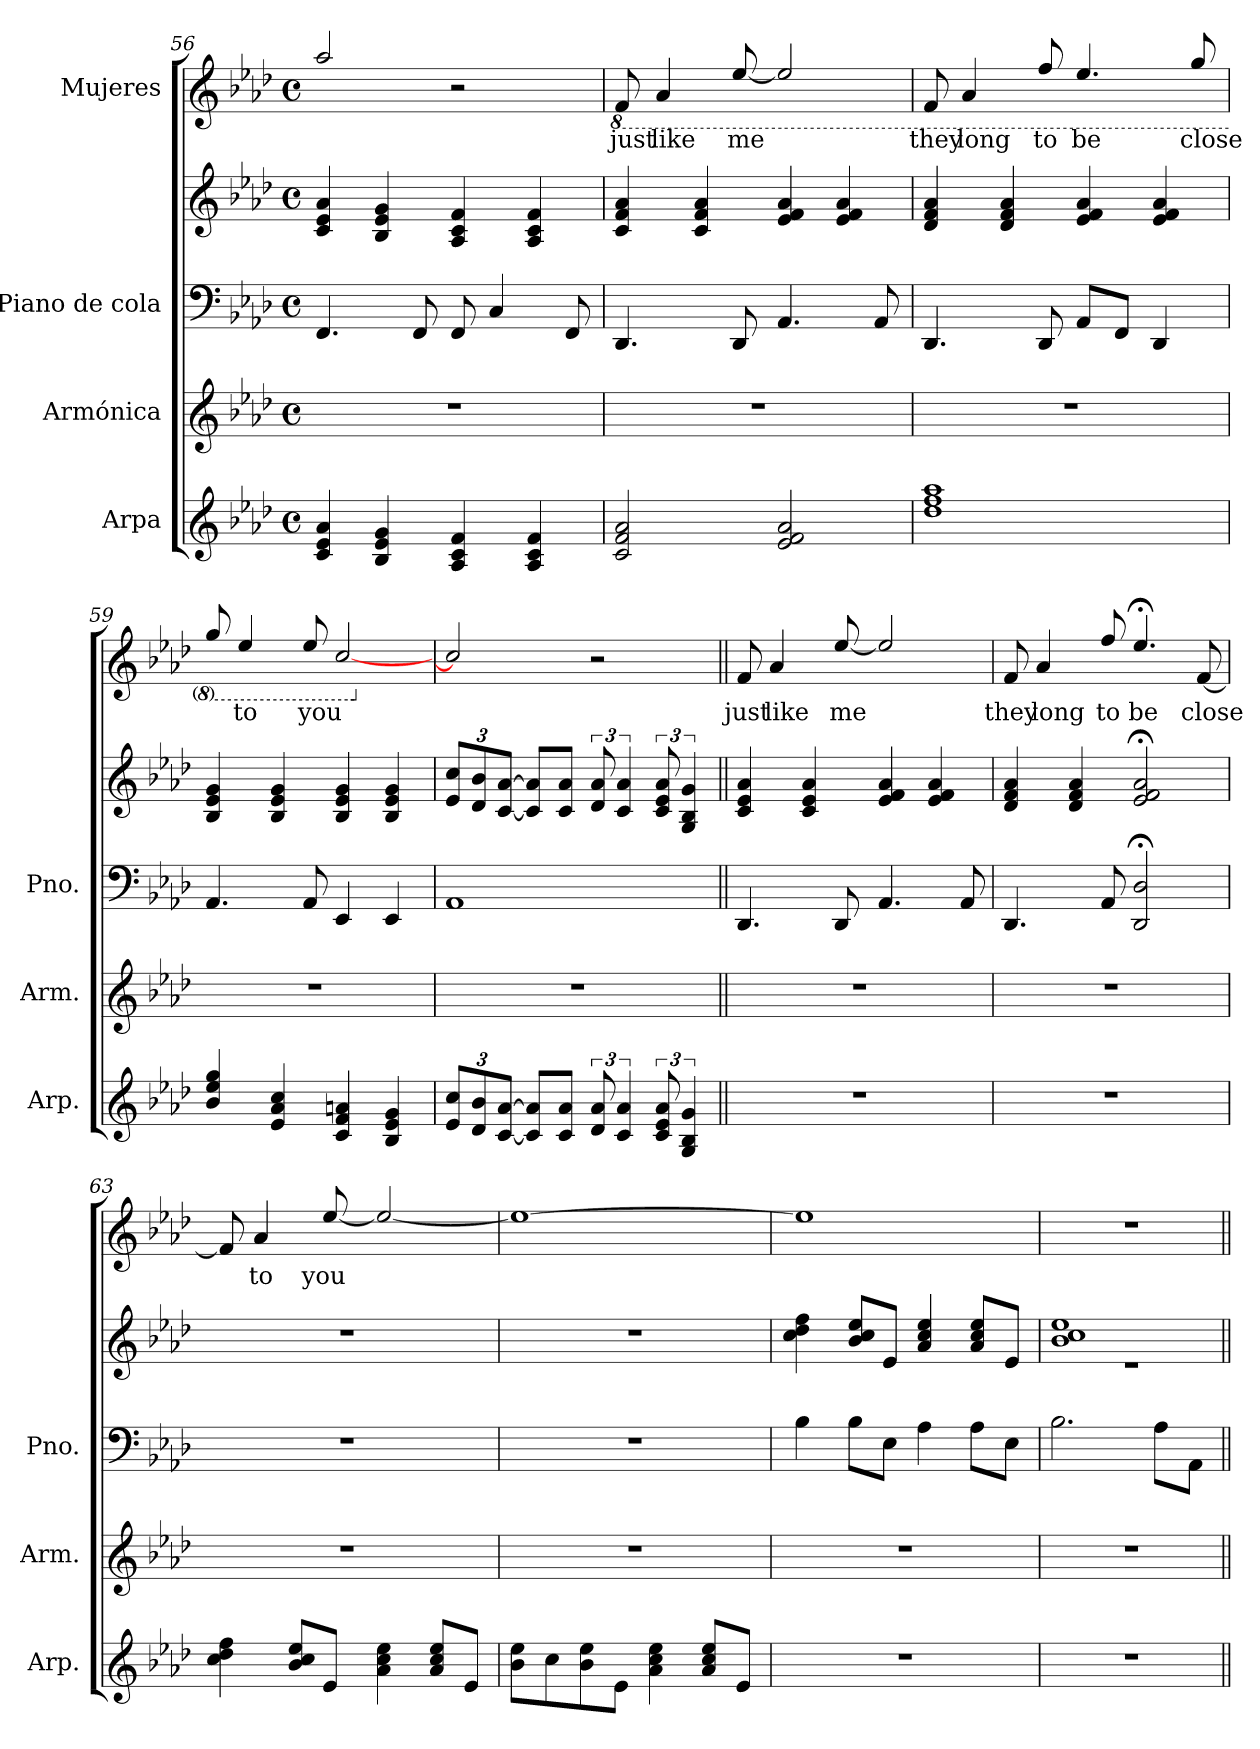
**kern	**kern	**kern	**kern	**kern	**text
*part4	*part3	*part2	*part2	*part1	*part1
*staff5	*staff4	*staff3	*staff2	*staff1	*staff1
*I"Arpa	*I"Armónica	*I"Piano de cola	*	*I"Mujeres	*
*I'Arp.	*I'Arm.	*I'Pno.	*	*	*
*clefG2	*clefG2	*clefF4	*clefG2	*clefG2	*
*k[b-e-a-d-]	*k[b-e-a-d-]	*k[b-e-a-d-]	*k[b-e-a-d-]	*k[b-e-a-d-]	*
*M4/4	*M4/4	*M4/4	*M4/4	*M4/4	*
*met(c)	*met(c)	*met(c)	*met(c)	*met(c)	*
=56	=56	=56	=56	=56	=56
4c/ 4e-/ 4a-/	1r	4.FF/	4c/ 4e-/ 4a-/	2aa-/	.
4B-/ 4e-/ 4g/	.	.	4B-/ 4e-/ 4g/	.	.
.	.	8FF/	.	.	.
4A-/ 4c/ 4f/	.	8FF/	4A-/ 4c/ 4f/	2r	.
.	.	4C/	.	.	.
4A-/ 4c/ 4f/	.	.	4A-/ 4c/ 4f/	.	.
.	.	8FF/	.	.	.
=57	=57	=57	=57	=57	=57
*	*	*	*	*8ba	*
!	!	!	!	!	!LO:LY:b
2c/ 2f/ 2a-/	1r	4.DD-/	4c/ 4f/ 4a-/	8F/	just
!	!	!	!	!	!LO:LY:b
.	.	.	.	4A-/	like
.	.	.	4c/ 4f/ 4a-/	.	.
!	!	!	!	!	!LO:LY:b
.	.	8DD-/	.	[8e-/	me
2e-/ 2f/ 2a-/	.	4.AA-/	4e-/ 4f/ 4a-/	2e-/]	.
.	.	.	4e-/ 4f/ 4a-/	.	.
.	.	8AA-/	.	.	.
!!LO:LB:g=z
=58	=58	=58	=58	=58	=58
!	!	!	!	!	!LO:LY:b
1dd- 1ff 1aa-	1r	4.DD-/	4d-/ 4f/ 4a-/	8F/	they
!	!	!	!	!	!LO:LY:b
.	.	.	.	4A-/	long
.	.	.	4d-/ 4f/ 4a-/	.	.
!	!	!	!	!	!LO:LY:b
.	.	8DD-/	.	8f/	to
!	!	!	!	!	!LO:LY:b
.	.	8AA-/L	4e-/ 4f/ 4a-/	4.e-/	be
.	.	8FF/J	.	.	.
.	.	4DD-/	4e-/ 4f/ 4a-/	.	.
!	!	!	!	!	!LO:LY:b
.	.	.	.	8g/	close
=59	=59	=59	=59	=59	=59
4b-/ 4ee-/ 4gg/	1r	4.AA-/	4B-/ 4e-/ 4g/	8g/	.
!	!	!	!	!	!LO:LY:b
.	.	.	.	4e-/	to
4e-/ 4a-/ 4cc/	.	.	4B-/ 4e-/ 4g/	.	.
!	!	!	!	!	!LO:LY:b
.	.	8AA-/	.	8e-/	you
4c/ 4f/ 4an/	.	4EE-/	4B-/ 4e-/ 4g/	[2c/	.
4B-/ 4e-/ 4g/	.	4EE-/	4B-/ 4e-/ 4g/	.	.
=60	=60	=60	=60	=60	=60
*Xbrackettup	*	*	*Xbrackettup	*	*
*	*	*	*	*X8ba	*
12e-/ 12cc/L	1r	1AA-	12e-/ 12cc/L	2cc/]	.
12d-/ 12b-/	.	.	12d-/ 12b-/	.	.
[12c/ [12a-/J	.	.	[12c/ [12a-/J	.	.
8c/] 8a-/]L	.	.	8c/] 8a-/]L	.	.
8c/ 8a-/J	.	.	8c/ 8a-/J	.	.
*brackettup	*	*	*brackettup	*	*
12d-/ 12a-/	.	.	12d-/ 12a-/	2r	.
6c/ 6a-/	.	.	6c/ 6a-/	.	.
12c/ 12e-/ 12a-/	.	.	12c/ 12e-/ 12a-/	.	.
6G/ 6B-/ 6g/	.	.	6G/ 6B-/ 6g/	.	.
=61||	=61||	=61||	=61||	=61||	=61||
!	!	!	!	!	!LO:LY:b
1r	1r	4.DD-/	4c/ 4e-/ 4a-/	8f/	just
!	!	!	!	!	!LO:LY:b
.	.	.	.	4a-/	like
.	.	.	4c/ 4e-/ 4a-/	.	.
!	!	!	!	!	!LO:LY:b
.	.	8DD-/	.	[8ee-/	me
.	.	4.AA-/	4e-/ 4f/ 4a-/	2ee-/]	.
.	.	.	4e-/ 4f/ 4a-/	.	.
.	.	8AA-/	.	.	.
=62	=62	=62	=62	=62	=62
!	!	!	!	!	!LO:LY:b
1r	1r	4.DD-/	4d-/ 4f/ 4a-/	8f/	they
!	!	!	!	!	!LO:LY:b
.	.	.	.	4a-/	long
.	.	.	4d-/ 4f/ 4a-/	.	.
!	!	!	!	!	!LO:LY:b
.	.	8AA-/	.	8ff/	to
!	!	!	!	!	!LO:LY:b
.	.	2DD-/;< 2D-/;<	2e-/;< 2f/;< 2a-/;<	4.ee-;</	be
!	!	!	!	!	!LO:LY:b
.	.	.	.	[8f/	close
!!LO:PB:g=z
=63	=63	=63	=63	=63	=63
4cc\ 4dd-\ 4ff\	1r	1r	1r	8f/]	.
!	!	!	!	!	!LO:LY:b
.	.	.	.	4a-/	to
8b-/ 8cc/ 8ee-/L	.	.	.	.	.
!	!	!	!	!	!LO:LY:b
8e-/J	.	.	.	[8ee-/	you
4a-\ 4cc\ 4ee-\	.	.	.	2ee-/_	.
8a-/ 8cc/ 8ee-/L	.	.	.	.	.
8e-/J	.	.	.	.	.
=64	=64	=64	=64	=64	=64
8b-\ 8ee-\L	1r	1r	1r	1ee-_	.
8cc\	.	.	.	.	.
8b-\ 8ee-\	.	.	.	.	.
8e-\J	.	.	.	.	.
4a-\ 4cc\ 4ee-\	.	.	.	.	.
8a-/ 8cc/ 8ee-/L	.	.	.	.	.
8e-/J	.	.	.	.	.
=65	=65	=65	=65	=65	=65
1r	1r	4B-\	4cc\ 4dd-\ 4ff\	1ee-]	.
.	.	8B-\L	8b-/ 8cc/ 8ee-/L	.	.
.	.	8E-\J	8e-/J	.	.
.	.	4A-\	4a-/ 4cc/ 4ee-/	.	.
.	.	8A-\L	8a-/ 8cc/ 8ee-/L	.	.
.	.	8E-\J	8e-/J	.	.
=66	=66	=66	=66	=66	=66
*	*	*	*^	*	*
1r	1r	2.B-\	1b- 1cc 1ee-	1r	1r	.
.	.	8A-\L	.	.	.	.
.	.	8AA-\J	.	.	.	.
*	*	*	*v	*v	*	*
=||	=||	=||	=||	=||	=||
*-	*-	*-	*-	*-	*-
